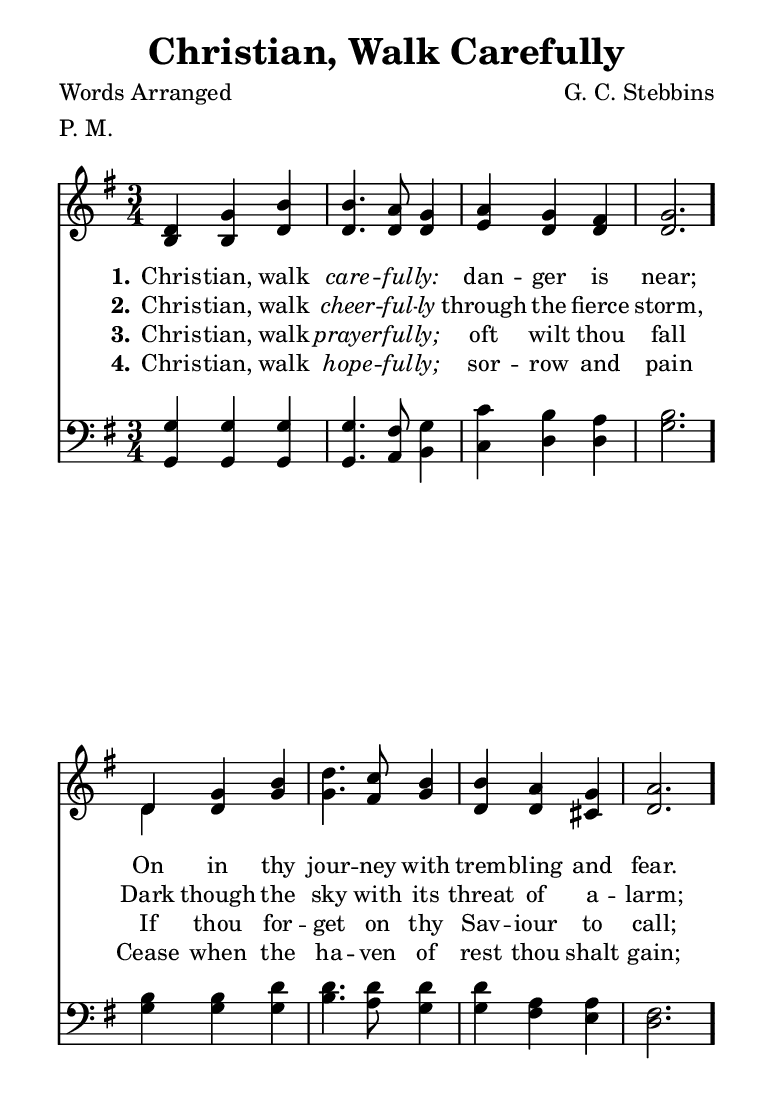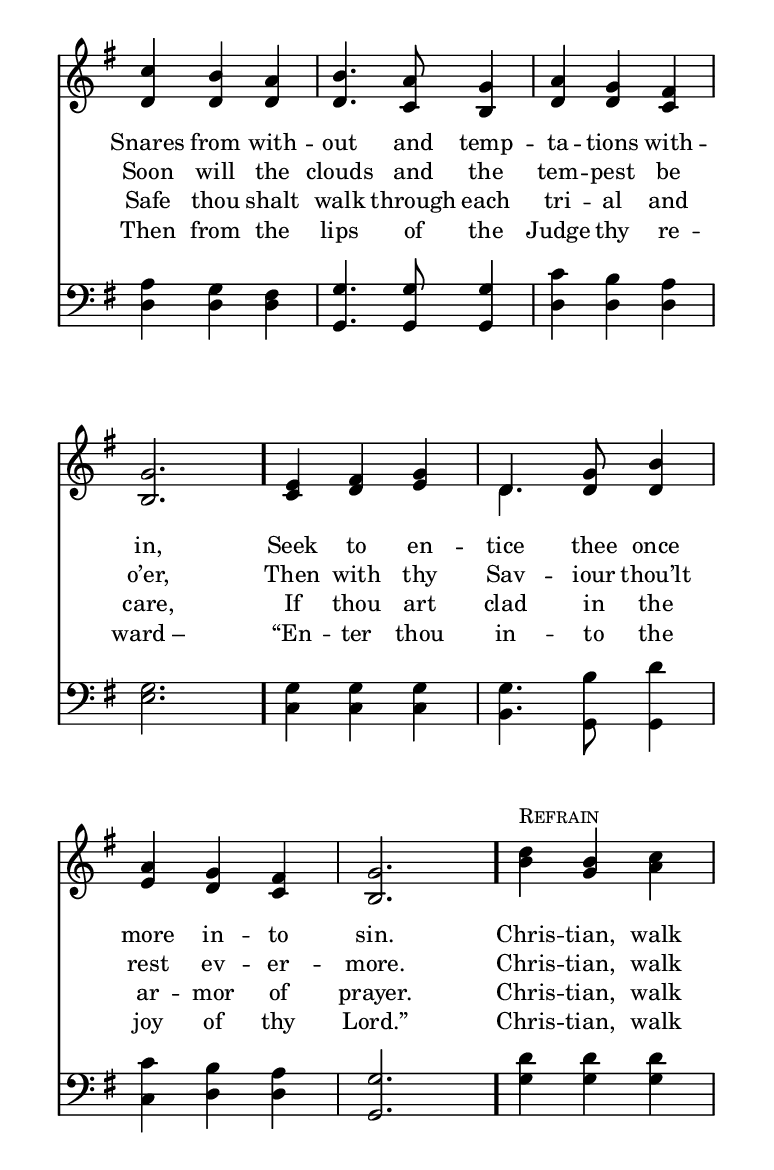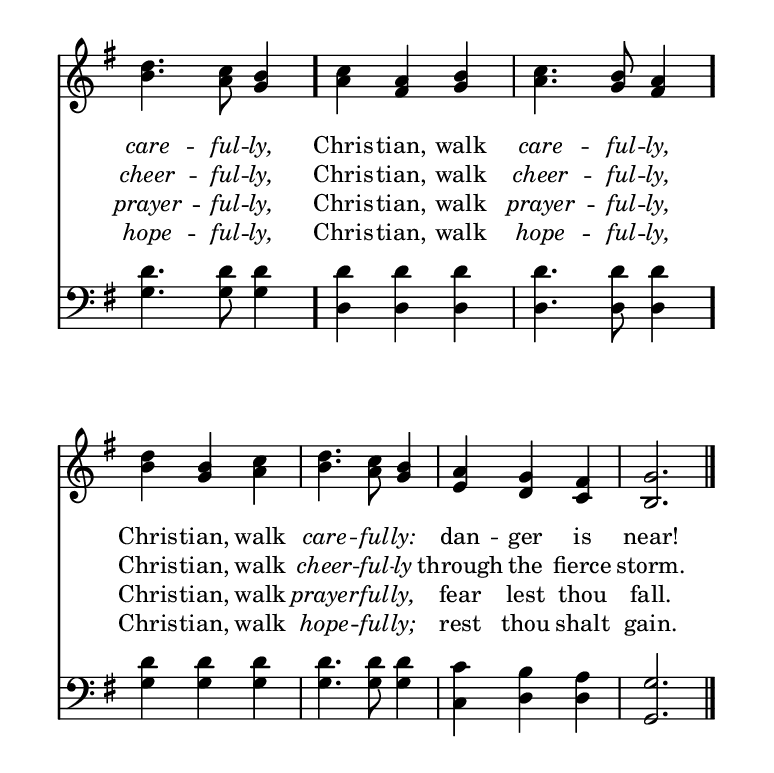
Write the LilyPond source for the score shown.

\include "common/global.ily"
\paper {
  \include "common/paper.ily"
}

\header{
  hymnnumber = "211"
  title = "Christian, Walk Carefully"
  tunename = ""
  meter = "P. M."
  poet = "Words Arranged"
  composer = "G. C. Stebbins"
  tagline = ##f
}

global = {
  \include "common/overrides.ily"
  \override Staff.TimeSignature.style = #'numbered
  \time 3/4
  \override Score.MetronomeMark.transparent = ##t % hide all fermata changes too
  \tempo 4=90
  \key g \major
  \autoBeamOff
}

patternA = { c4 c c | c4. c8 c4 | c c c | c2. }

notesSoprano = {
\global
\relative c' {

  \changePitch \patternA { d g b | b a g | a g fis | g }
  \changePitch \patternA { d g b | d c b | b a g | a }
  \changePitch \patternA { c b a | b a g | a g fis | g }
  \changePitch \patternA { e fis g | d g b | a g fis | g }

  << s^\markup { \small \caps "Refrain" }
  \changePitch \patternA { d' b c | d c b } >>
  \changePitch \patternA { c a b | c b a }
  \changePitch \patternA { d b c | d c b | a g fis | g }

  \bar "|."

}
}

notesAlto = {
\global
\relative e' {

  \changePitch \patternA { b b d | d d d | e d d | d }
  \changePitch \patternA { d d g | g fis g | d d cis | d }
  \changePitch \patternA { d d d | d c b | d d c | b }
  \changePitch \patternA { c d e | d d d | e d c | b }

  \changePitch \patternA { b' g a | b a g }
  \changePitch \patternA { a fis g | a g fis }
  \changePitch \patternA { b g a | b a g | e d c | b }

}
}

notesTenor = {
\global
\relative a {

  \changePitch \patternA { g g g | g fis g | c b a | b }
  \changePitch \patternA { b b d | d d d | d a a | fis }
  \changePitch \patternA { a g fis | g g g | c b a | g }
  \changePitch \patternA { g g g | g b d | c b a | g }

  \changePitch \patternA { d' d d | d d d }
  \changePitch \patternA { d d d | d d d }
  \changePitch \patternA { d d d | d d d | c b a | g }

}
}

notesBass = {
\global
\relative f, {

  \changePitch \patternA { g g g | g a b | c d d | g }
  \changePitch \patternA { g g g | b a g | g fis e | d }
  \changePitch \patternA { d d d | g, g g | d' d d | e }
  \changePitch \patternA { c c c | b g g | c d d | g, }

  \changePitch \patternA { g' g g | g g g }
  \changePitch \patternA { d d d | d d d }
  \changePitch \patternA { g g g | g g g | c, d d | g, }

}
}

RefrainA = \lyricmode {

Chris -- tian, walk \italicsOn care -- ful -- ly, \italicsOff \bar "."
Chris -- tian, walk \italicsOn care -- ful -- ly, \italicsOff \bar "."
Chris -- tian, walk \italicsOn care -- ful -- ly: \italicsOff dan -- ger is near! \bar "."

}

wordsA = \lyricmode {
\set stanza = "1."

Chris -- tian, walk \italicsOn care -- ful -- ly: \italicsOff dan -- ger is near; \bar "."
On in thy jour -- ney with trem -- bling and fear. \bar "."
Snares from with -- out and temp -- ta -- tions with -- in, \bar "."
Seek to en -- tice thee once more in -- to sin. \bar "."

\RefrainA

}

RefrainB = \lyricmode {

Chris -- tian, walk \italicsOn cheer -- ful -- ly, \italicsOff
Chris -- tian, walk \italicsOn cheer -- ful -- ly, \italicsOff
Chris -- tian, walk \italicsOn cheer -- ful -- ly \italicsOff through the fierce storm.

}

wordsB = \lyricmode {
\set stanza = "2."

Chris -- tian, walk \italicsOn cheer -- ful -- ly \italicsOff through the fierce storm,
Dark though the sky with its threat of a -- larm;
Soon will the clouds and the tem -- pest be o’er,
Then with thy Sav -- iour thou’lt rest ev -- er -- more.

\RefrainB

}

RefrainC = \lyricmode {

Chris -- tian, walk \italicsOn prayer -- ful -- ly, \italicsOff
Chris -- tian, walk \italicsOn prayer -- ful -- ly, \italicsOff
Chris -- tian, walk \italicsOn prayer -- ful -- ly, \italicsOff fear lest thou fall.

}

wordsC = \lyricmode {
\set stanza = "3."

Chris -- tian, walk \italicsOn prayer -- ful -- ly; \italicsOff oft wilt thou fall
If thou for -- get on thy Sav -- iour to call;
Safe thou shalt walk through each tri -- al and care,
If thou art clad in the ar -- mor of prayer.

\RefrainC

}

RefrainD = \lyricmode {

Chris -- tian, walk \italicsOn hope -- ful -- ly, \italicsOff
Chris -- tian, walk \italicsOn hope -- ful -- ly, \italicsOff
Chris -- tian, walk \italicsOn hope -- ful -- ly; \italicsOff rest thou shalt gain.

}

wordsD = \lyricmode {
\set stanza = "4."

Chris -- tian, walk \italicsOn hope -- ful -- ly; \italicsOff sor -- row and pain
Cease when the ha -- ven of rest thou shalt gain;
Then from the lips of the Judge thy re -- ward_–
“En -- ter thou in -- to the joy of thy Lord.”

\RefrainD

}

\score {
  \context ChoirStaff <<
    \context Staff = upper <<
      \set Staff.autoBeaming = ##f
      \set ChoirStaff.systemStartDelimiter = #'SystemStartBar
      \set ChoirStaff.printPartCombineTexts = ##f
      \partcombine #'(2 . 11) \notesSoprano \notesAlto
      \context NullVoice = sopranos { \voiceOne << \notesSoprano >> }
      \context Lyrics = one   \lyricsto sopranos \wordsA
      \context Lyrics = two   \lyricsto sopranos \wordsB
      \context Lyrics = three \lyricsto sopranos \wordsC
      \context Lyrics = four  \lyricsto sopranos \wordsD
    >>
    \context Staff = men <<
      \set Staff.autoBeaming = ##f
      \clef bass
      \set ChoirStaff.printPartCombineTexts = ##f
      \partcombine #'(2 . 11) \notesTenor \notesBass
    >>
  >>
  \layout {
    \include "common/layout.ily"
  }
  \midi{
    \include "common/midi.ily"
  }
}

\version "2.19.49"  % necessary for upgrading to future LilyPond versions.

% vi:set et ts=2 sw=2 ai nocindent syntax=lilypond:
